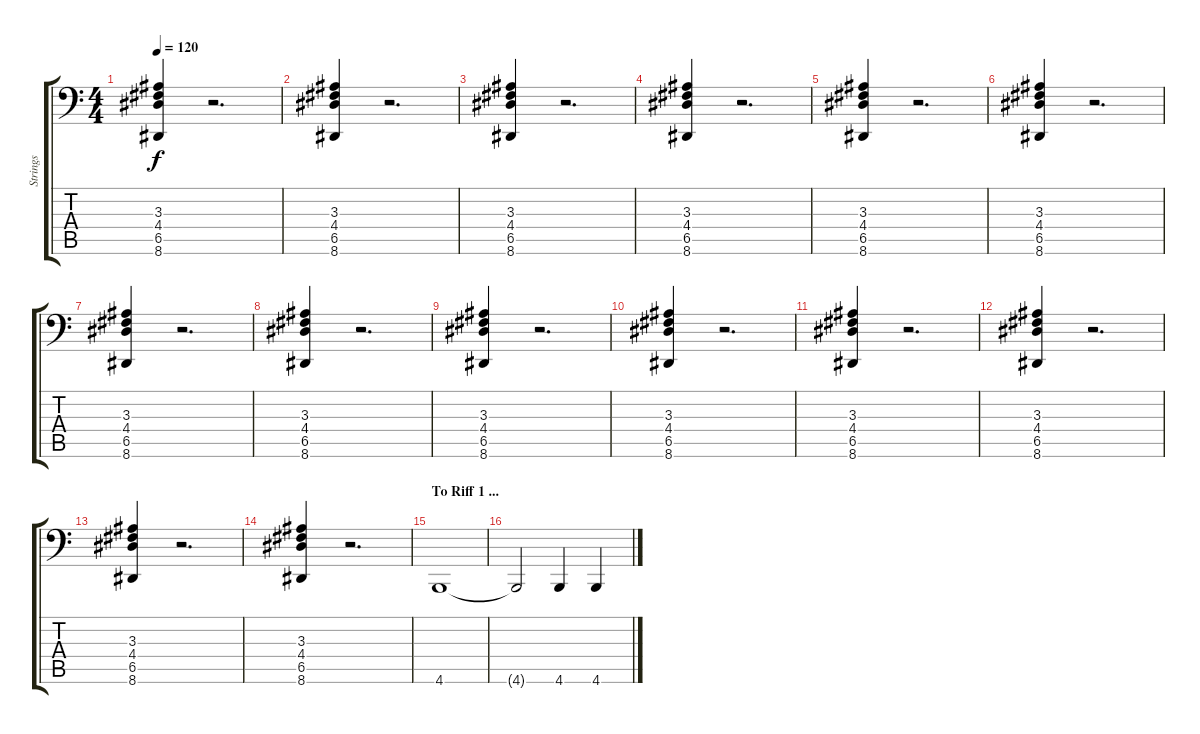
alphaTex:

\track ("Strings" "Strings") {instrument stringensemble1}
\staff {score tabs}
\tuning (E4 B3 G3 D3 A2 G1) {hide}
\ts (4 4)
\tempo 120
\clef f4
\ks c
(3.3 4.4 6.5 8.6).4{dy f} r.2{d} |
(3.3 4.4 6.5 8.6).4 r.2{d} |
(3.3 4.4 6.5 8.6).4 r.2{d} |
(3.3 4.4 6.5 8.6).4 r.2{d} |
(3.3 4.4 6.5 8.6).4 r.2{d} |
(3.3 4.4 6.5 8.6).4 r.2{d} |
(3.3 4.4 6.5 8.6).4 r.2{d} |
(3.3 4.4 6.5 8.6).4 r.2{d} |
(3.3 4.4 6.5 8.6).4 r.2{d} |
(3.3 4.4 6.5 8.6).4 r.2{d} |
(3.3 4.4 6.5 8.6).4 r.2{d} |
(3.3 4.4 6.5 8.6).4 r.2{d} |
(3.3 4.4 6.5 8.6).4 r.2{d} |
(3.3 4.4 6.5 8.6).4 r.2{d} |
\section ("" "To Riff 1 ...")
4.6.1 |
4.6{t}.2 4.6.4 4.6.4
